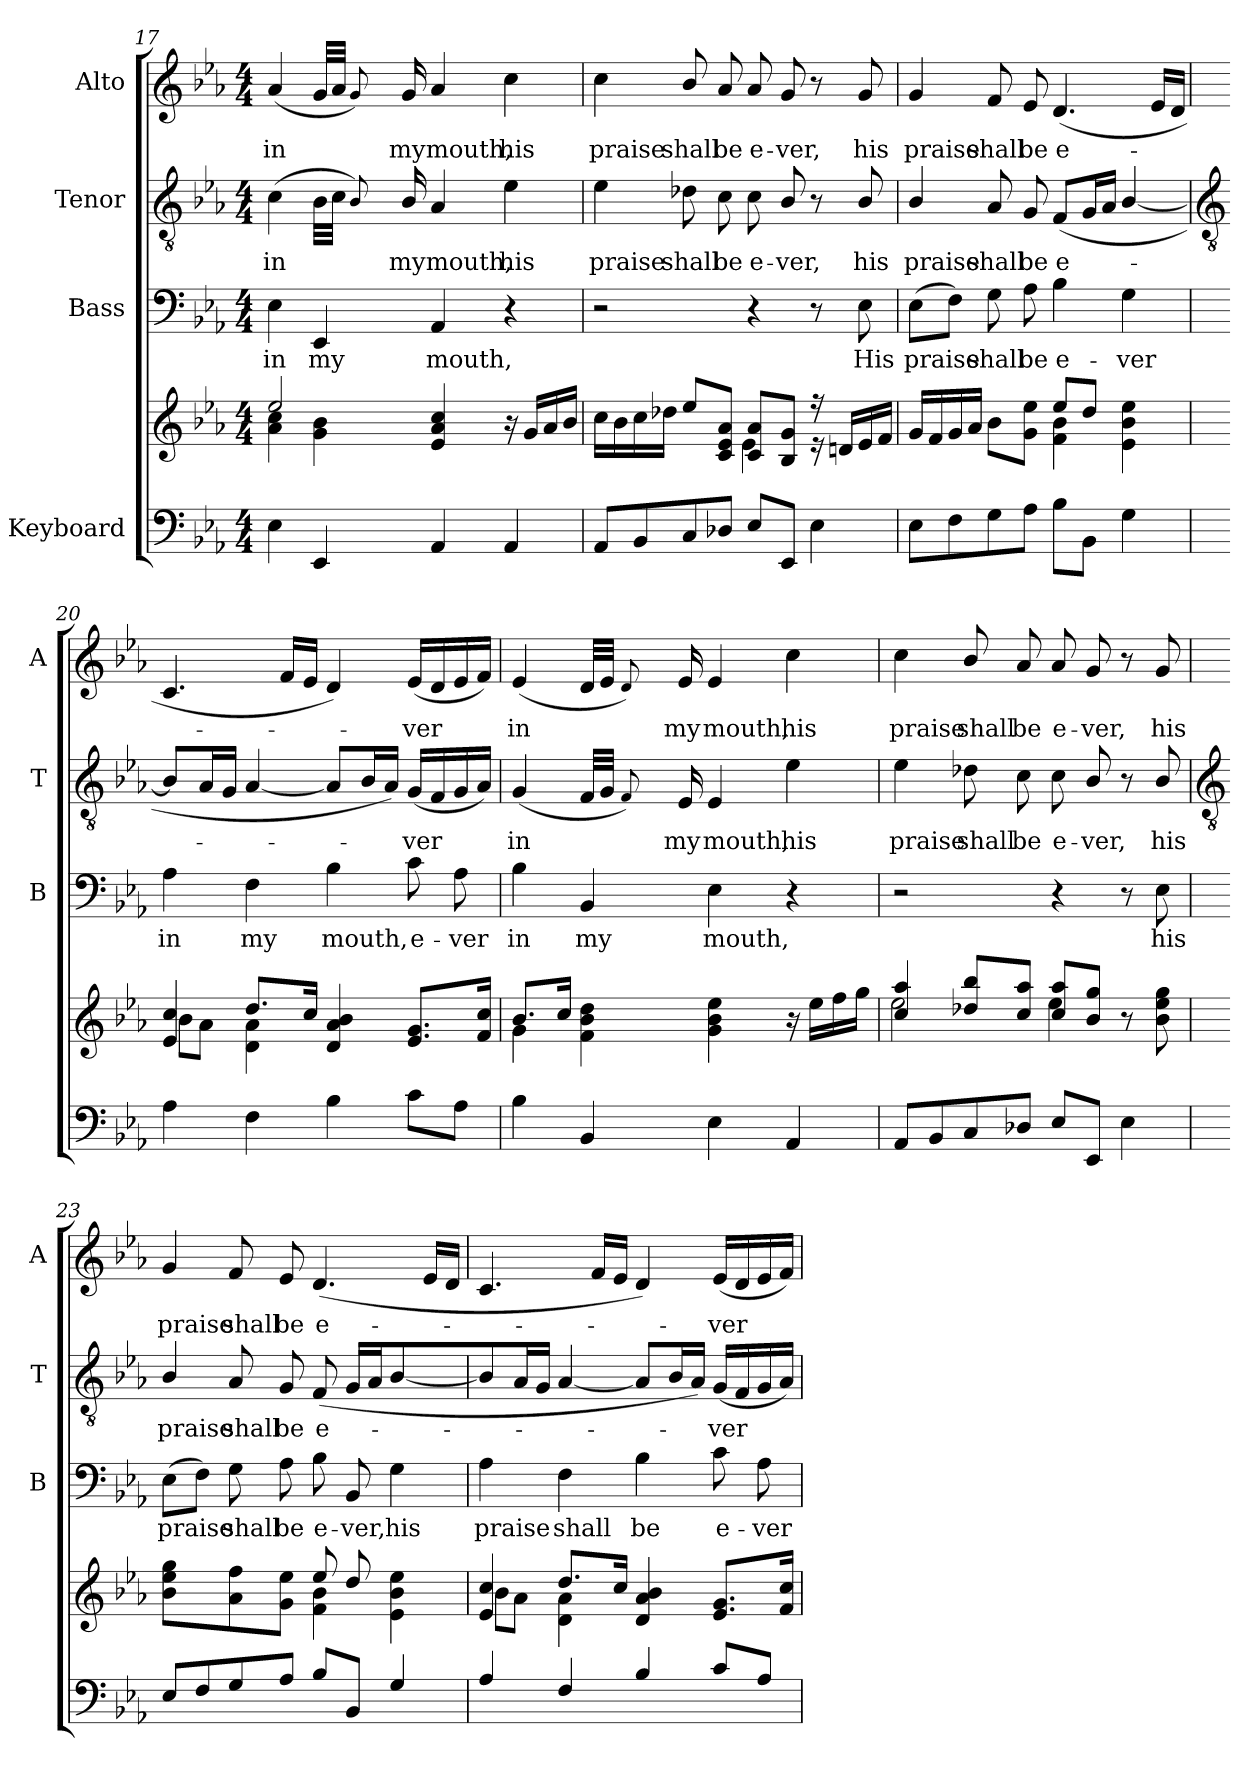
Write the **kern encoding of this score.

**kern	**kern	**kern	**text	**kern	**text	**kern	**text
*part4	*part4	*part3	*part3	*part2	*part2	*part1	*part1
*staff5	*staff4	*staff3	*staff3	*staff2	*staff2	*staff1	*staff1
*I"Keyboard	*	*I"Bass	*	*I"Tenor	*	*I"Alto	*
*	*	*I'B	*	*I'T	*	*I'A	*
!!LO:LB:g=z
*clefF4	*clefG2	*clefF4	*	*clefGv2	*	*clefG2	*
*k[b-e-a-]	*k[b-e-a-]	*k[b-e-a-]	*	*k[b-e-a-]	*	*k[b-e-a-]	*
*E-:	*E-:	*E-:	*	*E-:	*	*E-:	*
*M4/4	*M4/4	*M4/4	*	*M4/4	*	*M4/4	*
=17	=17	=17	=17	=17	=17	=17	=17
*	*^	*	*	*	*	*	*
!	!	!	!	!LO:LY:b	!	!LO:LY:b	!	!LO:LY:b
4E-	2ee-/	4a-\ 4cc\	4E-	in	(>4c	in	(<4a-/	in
!	!	!	!	!LO:LY:b	!	!	!	!
4EE-	.	4g\ 4b-\	4EE-	my	32B-LLL	.	32gLLL	.
.	.	.	.	.	32cJJJ	.	32a-JJJ	.
.	.	.	.	.	8qqB-/)	.	8qqg)	.
.	.	.	.	.	8B-yy	.	8gyy	.
!	!	!	!	!	!	!LO:LY:b	!	!LO:LY:b
.	.	.	.	.	16B-/	my	16g	my
!	!	!	!	!LO:LY:b	!	!LO:LY:b	!	!LO:LY:b
4AA-	4e-/ 4a-/ 4cc/	2ryy	4AA-	mouth,	4A-	mouth,	4a-	mouth,
!	!	!	!	!	!	!LO:LY:b	!	!LO:LY:b
4AA-	16r	.	4r	.	4e-	his	4cc	his
.	16g/LL	.	.	.	.	.	.	.
.	16a-/	.	.	.	.	.	.	.
.	16b-/JJ	.	.	.	.	.	.	.
=18	=18	=18	=18	=18	=18	=18	=18	=18
!	!	!	!	!	!	!LO:LY:b	!	!LO:LY:b
8AA-L	4ryy	16cc\LL	2r	.	4e-	praise	4cc	praise
.	.	16b-\	.	.	.	.	.	.
8BB-	.	16cc\	.	.	.	.	.	.
.	.	16dd-X\JJ	.	.	.	.	.	.
!	!	!	!	!	!	!LO:LY:b	!	!LO:LY:b
8C	8ee-/L	4ryy	.	.	8d-X	shall	8b-/	shall
!	!	!	!	!	!	!LO:LY:b	!	!LO:LY:b
8D-XJ	8c/ 8e-/ 8a-/J	.	.	.	8c	be	8a-	be
!	!	!	!	!	!	!LO:LY:b	!	!LO:LY:b
8E-L	8c/ 8a-/L	4e-\	4r	.	8c	e-	8a-	e-
!	!	!	!	!	!	!LO:LY:b	!	!LO:LY:b
8EE-J	8B-/ 8g/J	.	.	.	8B-/	-ver,	8g	-ver,
4E-	16r	16r	8r	.	8r	.	8r	.
.	16dn/LL	16ryy	.	.	.	.	.	.
!	!	!	!	!LO:LY:b	!	!LO:LY:b	!	!LO:LY:b
.	16e-/	8ryy	8E-	His	8B-/	his	8g	his
.	16f/JJ	.	.	.	.	.	.	.
=19	=19	=19	=19	=19	=19	=19	=19	=19
!	!	!	!	!LO:LY:b	!	!LO:LY:b	!	!LO:LY:b
8E-L	16g/LL	4ryy	(>8E-L	praise	4B-/	praise	4g	praise
.	16f/	.	.	.	.	.	.	.
8F	16g/	.	8FJ)	.	.	.	.	.
.	16a-/JJ	.	.	.	.	.	.	.
!	!	!	!	!LO:LY:b	!	!LO:LY:b	!	!LO:LY:b
8G	4ryy	8b-\L	8G	shall	8A-	shall	8f	shall
!	!	!	!	!LO:LY:b	!	!LO:LY:b	!	!LO:LY:b
8A-J	.	8g\ 8ee-\J	8A-	be	8G	be	8e-	be
!	!	!	!	!LO:LY:b	!	!LO:LY:b	!	!LO:LY:b
8B-L	8ee-/L	4f\ 4b-\	4B-	e-	(<8FL	e-	(<4.d	e-
8BB-J	8dd/J	.	.	.	16GL	.	.	.
.	.	.	.	.	16A-JJ	.	.	.
!	!	!	!	!LO:LY:b	!	!	!	!
4G	4ryy	4e-\ 4b-\ 4ee-\	4G	-ver	[4B-/	.	.	.
.	.	.	.	.	.	.	16e-LL	.
.	.	.	.	.	.	.	16dJJ	.
!!LO:LB:g=z
=20	=20	=20	=20	=20	=20	=20	=20	=20
*	*	*	*	*	*clefGv2	*	*	*
!	!	!	!	!LO:LY:b	!	!	!	!
4A-	4e-/ 4cc/	8b-\L	4A-	in	8B-L]	.	4.c	.
.	.	8a-\J	.	.	16A-L	.	.	.
.	.	.	.	.	16GJJ	.	.	.
!	!	!	!	!LO:LY:b	!	!	!	!
4F	8.dd/L	4d\ 4a-\	4F	my	[4A-	.	.	.
.	.	.	.	.	.	.	16fLL	.
.	16cc/J	.	.	.	.	.	16e-JJ	.
!	!	!	!	!LO:LY:b	!	!	!	!
4B-	4d/ 4a-/ 4b-/	8ryy	4B-	mouth,	8A-L]	.	4d)	.
.	.	4ryy	.	.	16B-L	.	.	.
.	.	.	.	.	16A-JJ)	.	.	.
!	!	!	!	!LO:LY:b	!	!LO:LY:b	!	!LO:LY:b
8cL	8.e-/ 8.g/L	.	8c	e-	(<16GLL	ver	(<16e-LL	ver
.	.	.	.	.	16F	.	16d	.
!	!	!	!	!LO:LY:b	!	!	!	!
8A-J	.	8ryy	8A-	-ver	16G	.	16e-	.
.	16f/ 16cc/J	.	.	.	16A-JJ)	.	16fJJ)	.
=21	=21	=21	=21	=21	=21	=21	=21	=21
!	!	!	!	!LO:LY:b	!	!LO:LY:b	!	!LO:LY:b
4B-	8.b-/L	4g\	4B-	in	(<4G	in	(<4e-	in
.	16cc/J	.	.	.	.	.	.	.
!	!	!	!	!LO:LY:b	!	!	!	!
4BB-	4ryy	4f\ 4b-\ 4dd\	4BB-	my	32FLLL	.	32dLLL	.
.	.	.	.	.	32GJJJ	.	32e-JJJ	.
.	.	.	.	.	8qqF)	.	8qqd)	.
.	.	.	.	.	8Fyy	.	8dyy	.
!	!	!	!	!	!	!LO:LY:b	!	!LO:LY:b
.	.	.	.	.	16E-	my	16e-	my
!	!	!	!	!LO:LY:b	!	!LO:LY:b	!	!LO:LY:b
4E-	4ryy	4g\ 4b-\ 4ee-\	4E-	mouth,	4E-	mouth,	4e-	mouth,
!	!	!	!	!	!	!LO:LY:b	!	!LO:LY:b
4AA-	4ryy	16r	4r	.	4e-	his	4cc	his
.	.	16ee-\LL	.	.	.	.	.	.
.	.	16ff\	.	.	.	.	.	.
.	.	16gg\JJ	.	.	.	.	.	.
=22	=22	=22	=22	=22	=22	=22	=22	=22
!	!	!	!	!	!	!LO:LY:b	!	!LO:LY:b
8AA-L	4cc/ 4aa-/	2ee-\	2r	.	4e-	praise	4cc	praise
8BB-	.	.	.	.	.	.	.	.
!	!	!	!	!	!	!LO:LY:b	!	!LO:LY:b
8C	8dd-X/ 8bb-/L	.	.	.	8d-X	shall	8b-/	shall
!	!	!	!	!	!	!LO:LY:b	!	!LO:LY:b
8D-XJ	8cc/ 8aa-/J	.	.	.	8c	be	8a-	be
!	!	!	!	!	!	!LO:LY:b	!	!LO:LY:b
8E-L	8cc/ 8aa-/L	4ee-\	4r	.	8c	e-	8a-	e-
!	!	!	!	!	!	!LO:LY:b	!	!LO:LY:b
8EE-J	8b-/ 8gg/J	.	.	.	8B-/	-ver,	8g	-ver,
4E-	4ryy	8r	8r	.	8r	.	8r	.
!	!	!	!	!LO:LY:b	!	!LO:LY:b	!	!LO:LY:b
.	.	8b-\ 8ee-\ 8gg\	8E-	his	8B-/	his	8g	his
!!LO:LB:g=z
=23	=23	=23	=23	=23	=23	=23	=23	=23
*	*	*	*	*	*clefGv2	*	*	*
*^	*	*	*	*	*	*	*	*
!	!	!	!	!	!LO:LY:b	!	!LO:LY:b	!	!LO:LY:b
8E-L	1ryy	2ryy	4b-\ 4ee-\ 4gg\	(>8E-L	praise	4B-/	praise	4g	praise
8F	.	.	.	8FJ)	.	.	.	.	.
!	!	!	!	!	!LO:LY:b	!	!LO:LY:b	!	!LO:LY:b
8G	.	.	8a-\ 8ff\	8G	shall	8A-	shall	8f	shall
!	!	!	!	!	!LO:LY:b	!	!LO:LY:b	!	!LO:LY:b
8A-J	.	.	8g\ 8ee-\J	8A-	be	8G	be	8e-	be
!	!	!	!	!	!LO:LY:b	!	!LO:LY:b	!	!LO:LY:b
8B-L	.	8ee-/L	4f\ 4b-\	8B-	e-	(<8FL	e-	(<4.d	e-
!	!	!	!	!	!LO:LY:b	!	!	!	!
8BB-J	.	8dd/	.	8BB-	-ver,	16GL	.	.	.
.	.	.	.	.	.	16A-	.	.	.
!	!	!	!	!	!LO:LY:b	!	!	!	!
4G	.	4ryy	4e-\ 4b-\ 4ee-\	4G	his	[4B-/	.	.	.
.	.	.	.	.	.	.	.	16e-LL	.
.	.	.	.	.	.	.	.	16dJJ	.
=24	=24	=24	=24	=24	=24	=24	=24	=24	=24
!	!	!	!	!	!LO:LY:b	!	!	!	!
4A-	1ryy	4e-/ 4cc/	8b-\L	4A-	praise	8B-]	.	4.c	.
.	.	.	8a-\J	.	.	16A-L	.	.	.
.	.	.	.	.	.	16GJJ	.	.	.
!	!	!	!	!	!LO:LY:b	!	!LO:LY:b	!	!
4F	.	8.dd/L	4d\ 4a-\	4F	shall	[4A-	.	.	.
.	.	.	.	.	.	.	.	16fLL	.
.	.	16cc/J	.	.	.	.	.	16e-JJ	.
!	!	!	!	!	!LO:LY:b	!	!LO:LY:b	!	!
4B-	.	4d/ 4a-/ 4b-/	8ryy	4B-	be	8A-L]	.	4d)	.
.	.	.	4ryy	.	.	16B-L	.	.	.
.	.	.	.	.	.	16A-JJ)	.	.	.
!	!	!	!	!	!LO:LY:b	!	!LO:LY:b	!	!LO:LY:b
8cL	.	8.e-/ 8.g/L	.	8c	e-	(<16GLL	ver	(<16e-LL	ver
.	.	.	.	.	.	16F	.	16d	.
!	!	!	!	!	!LO:LY:b	!	!	!	!
8A-J	.	.	8ryy	8A-	-ver	16G	.	16e-	.
.	.	16f/ 16cc/J	.	.	.	16A-JJ)	.	16fJJ)	.
*v	*v	*	*	*	*	*	*	*	*
*	*v	*v	*	*	*	*	*	*
=	=	=	=	=	=	=	=
*-	*-	*-	*-	*-	*-	*-	*-
